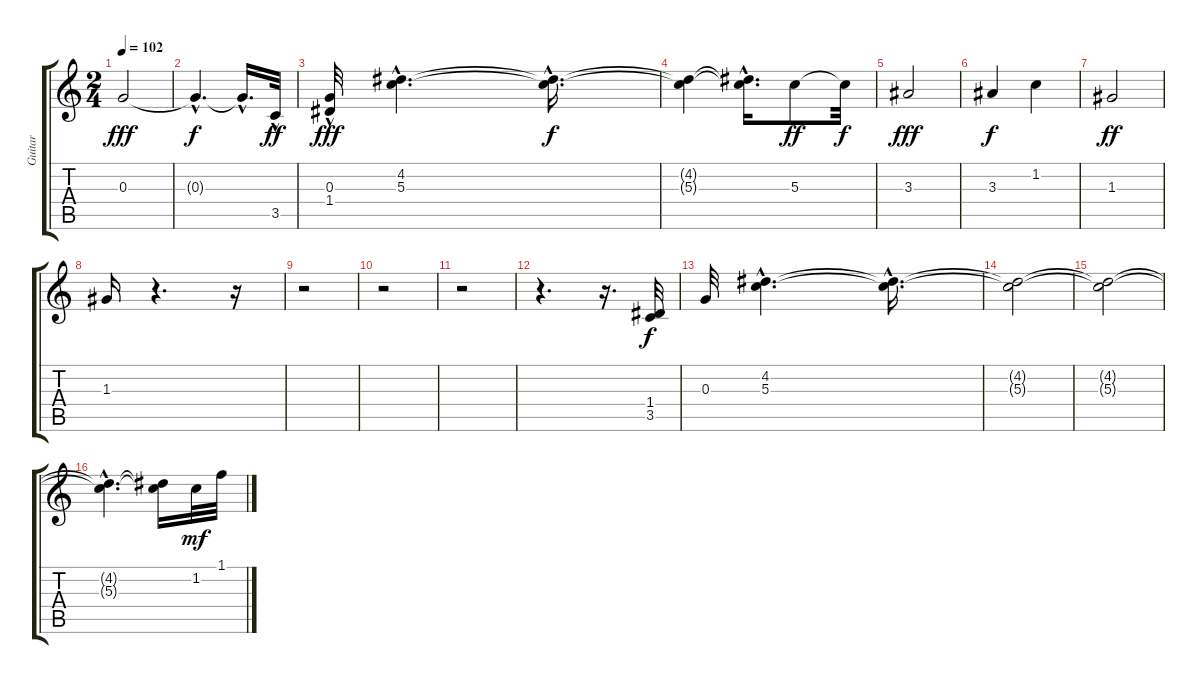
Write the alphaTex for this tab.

\track ("Guitar" "Guitar") {instrument electricguitarclean}
\staff {score tabs}
\tuning (E4 B3 G3 D3 A2 E2) {hide}
\ts (2 4)
\tempo 102
\clef g2
\ks c
0.3.2{dy fff} |
0.3{hac t}.4{d dy f} 0.3{hac t}.16{d} 3.5{hac}.32{dy ff} |
(0.3{hac} 1.4{hac}).32{dy fff} (4.2{hac} 5.3{hac}).4{d} (4.2{hac t} 5.3{hac t}).16{d dy f} |
(4.2{t} 5.3{t}).4 (4.2{hac t} 5.3{hac t}).16{d} 5.3.8{dy ff} 5.3{t}.32{dy f} |
3.3.2{dy fff} |
3.3.4{dy f} 1.2.4 |
1.3.2{dy ff} |
1.3.16 r.4{d} r.16 |
r.2 |
r.2 |
r.2 |
r.4{d} r.16{d} (1.4 3.5).32{dy f} |
0.3.32 (4.2{hac} 5.3{hac}).4{d} (4.2{hac t} 5.3{hac t}).16{d} |
(4.2{t} 5.3{t}).2 |
(4.2{t} 5.3{t}).2 |
(4.2{hac t} 5.3{hac t}).4{d} (4.2{t} 5.3{t}).16 1.2.32{dy mf} 1.1.32
